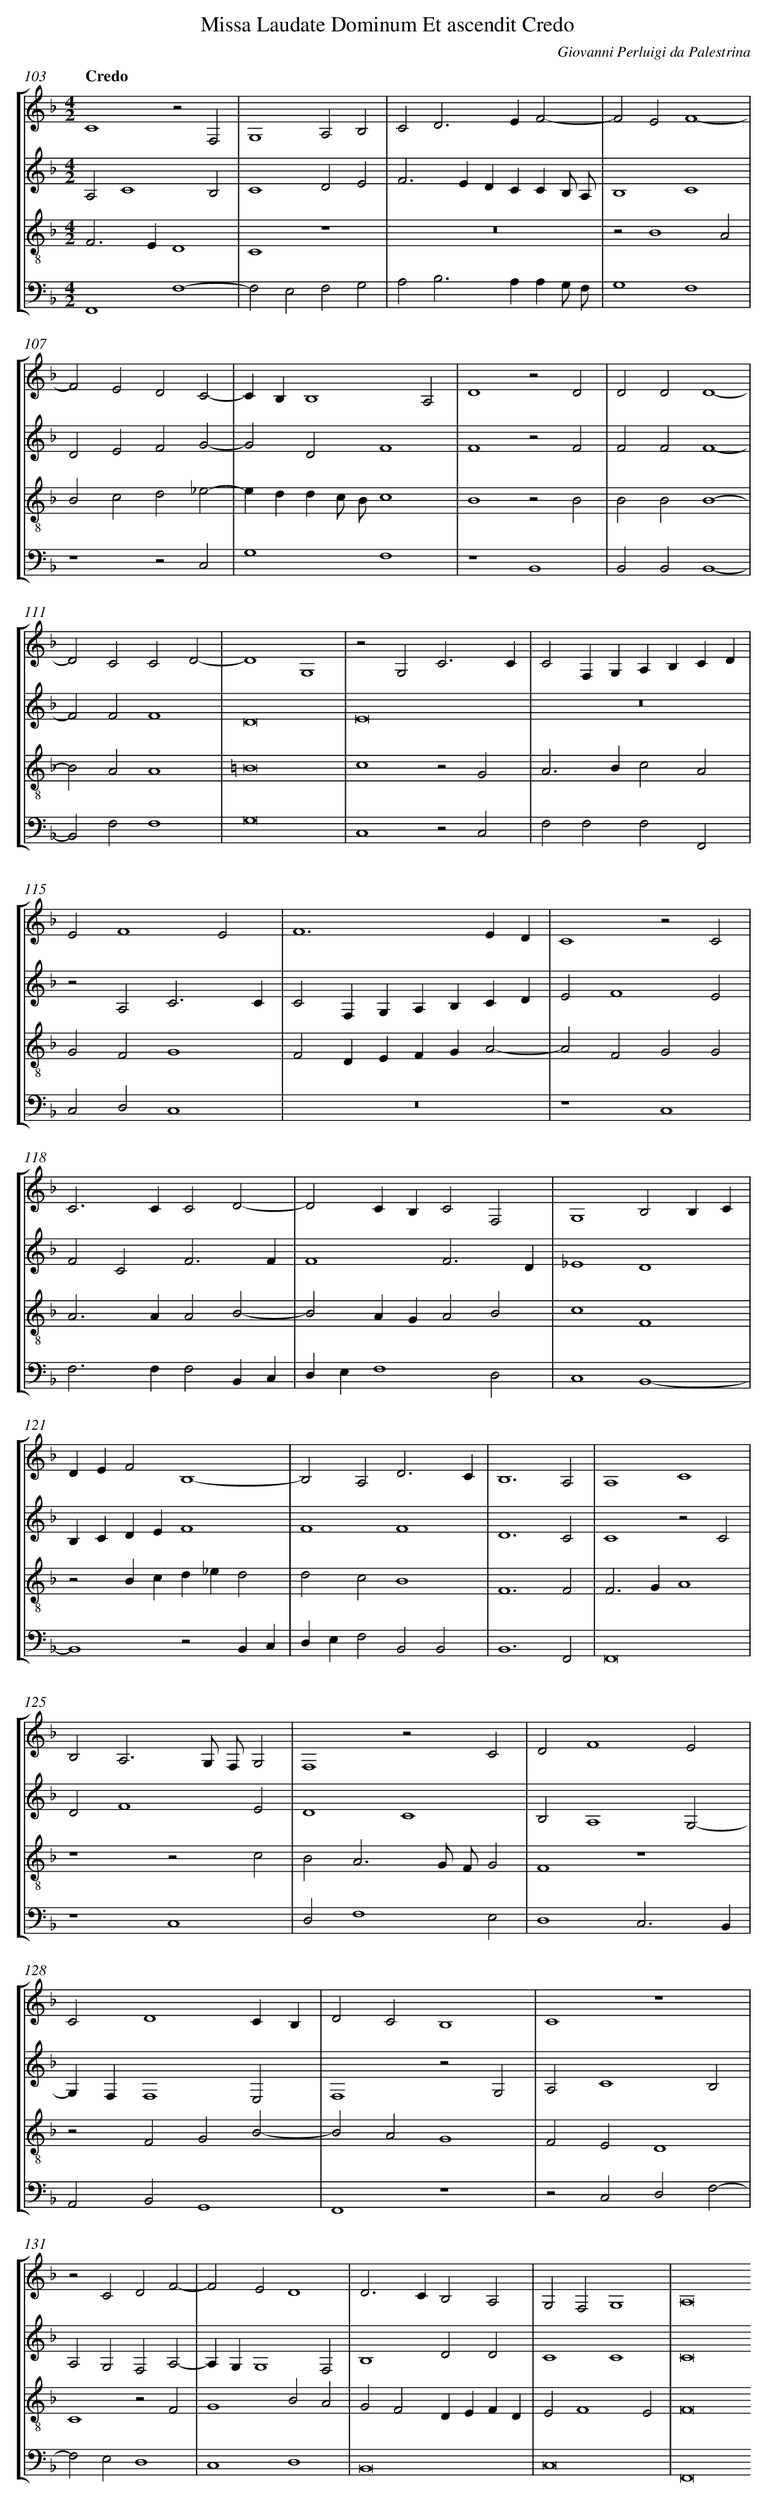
X:1
T: Missa Laudate Dominum Et ascendit Credo
C: Giovanni Perluigi da Palestrina
L: 1/4
M: 4/2
Q: "Credo"
%%staves [1 2 3 4]
V: 1 clef=treble
V: 2 clef=treble
V: 3 clef=treble-8
V: 4 clef=bass
K: F
[V:1] C4z2F,2 |
[V:2] A,2C4B,2 |
[V:3] F2>E2D4 |
[V:4] F,,4F,4- |
[V:1] G,4A,2B,2 |
[V:2] C4D2E2 |
[V:3] C4z4 |
[V:4] F,2E,2F,2G,2 |
[V:1] C2D2>E2F2- |
[V:2] F2>E2DCCB,/ A,/ |
[V:3] z8 |
[V:4] A,2B,2>A,2A,G,/ F,/ |
[V:1] F2E2F4- |
[V:2] B,4C4 |
[V:3] z2B4A2 |
[V:4] G,4F,4 |
[V:1] F2E2D2C2- |
[V:2] D2E2F2G2- |
[V:3] B2c2d2_e2- |
[V:4] z4z2C,2 |
[V:1] CB,B,4A,2 |
[V:2] G2D2F4 |
[V:3] eddc/ B/c4 |
[V:4] G,4F,4 |
[V:1] D4z2D2 |
[V:2] F4z2F2 |
[V:3] B4z2B2 |
[V:4] z4B,,4 |
[V:1] D2D2D4- |
[V:2] F2F2F4- |
[V:3] B2B2B4- |
[V:4] B,,2B,,2B,,4- |
[V:1] D2C2C2D2- |
[V:2] F2F2F4 |
[V:3] B2A2A4 |
[V:4] B,,2F,2F,4 |
[V:1] D4G,4 |
[V:2] D8 |
[V:3] =B8 |
[V:4] G,8 |
[V:1] z2G,2C3C |
[V:2] E8 |
[V:3] c4z2G2 |
[V:4] C,4z2C,2 |
[V:1] C2F,G,A,B,CD |
[V:2] z8 |
[V:3] A2>B2c2A2 |
[V:4] F,2F,2F,2F,,2 |
[V:1] E2F4E2 |
[V:2] z2A,2C3C |
[V:3] G2F2G4 |
[V:4] C,2D,2C,4 |
[V:1] F6ED |
[V:2] C2F,G,A,B,CD |
[V:3] F2DEFGA2- |
[V:4] z8 |
[V:1] C4z2C2 |
[V:2] E2F4E2 |
[V:3] A2F2G2G2 |
[V:4] z4C,4 |
[V:1] C2>C2C2D2- |
[V:2] F2C2F3F |
[V:3] A2>A2A2B2- |
[V:4] F,2>F,2F,2B,,C, |
[V:1] D2CB,C2F,2 |
[V:2] F4F3D |
[V:3] B2AGA2B2 |
[V:4] D,E,F,4D,2 |
[V:1] G,4B,2B,C |
[V:2] _E4D4 |
[V:3] c4F4 |
[V:4] C,4B,,4- |
[V:1] DEF2B,4- |
[V:2] B,CDEF4 |
[V:3] z2Bcd_ed2 |
[V:4] B,,4z2B,,C, |
[V:1] B,2A,2D3C |
[V:2] F4F4 |
[V:3] d2c2B4 |
[V:4] D,E,F,2B,,2B,,2 |
[V:1] B,6A,2 |
[V:2] D6C2 |
[V:3] F6F2 |
[V:4] B,,6F,,2 |
[V:1] A,4C4 |
[V:2] C4z2C2 |
[V:3] F2>G2A4 |
[V:4] F,,8 |
[V:1] B,2A,3G,/ F,/G,2 |
[V:2] D2F4E2 |
[V:3] z4z2c2 |
[V:4] z4C,4 |
[V:1] F,4z2C2 |
[V:2] D4C4 |
[V:3] B2A3G/ F/G2 |
[V:4] D,2F,4E,2 |
[V:1] D2F4E2 |
[V:2] B,2A,4G,2- |
[V:3] F4z4 |
[V:4] D,4C,3B,, |
[V:1] C2D4CB, |
[V:2] G,F,F,4E,2 |
[V:3] z2F2G2B2- |
[V:4] A,,2B,,2G,,4 |
[V:1] D2C2B,4 |
[V:2] F,4z2G,2 |
[V:3] B2A2G4 |
[V:4] F,,4z4 |
[V:1] C4z4 |
[V:2] A,2C4B,2 |
[V:3] F2E2D4 |
[V:4] z2C,2D,2F,2- |
[V:1] z2C2D2F2- |
[V:2] A,2G,2F,2A,2- |
[V:3] C4z2F2 |
[V:4] F,2E,2D,4 |
[V:1] F2E2D4 |
[V:2] A,G,G,4F,2 |
[V:3] G4B2A2 |
[V:4] C,4D,4 |
[V:1] D2>C2B,2A,2 |
[V:2] B,4D2D2 |
[V:3] G2F2DEFD |
[V:4] B,,8 |
[V:1] G,2F,2G,4 |
[V:2] C4C4 |
[V:3] E2F4E2 |
[V:4] C,8 |
[V:1] A,8
[V:2] C8
[V:3] F8
[V:4] F,,8
